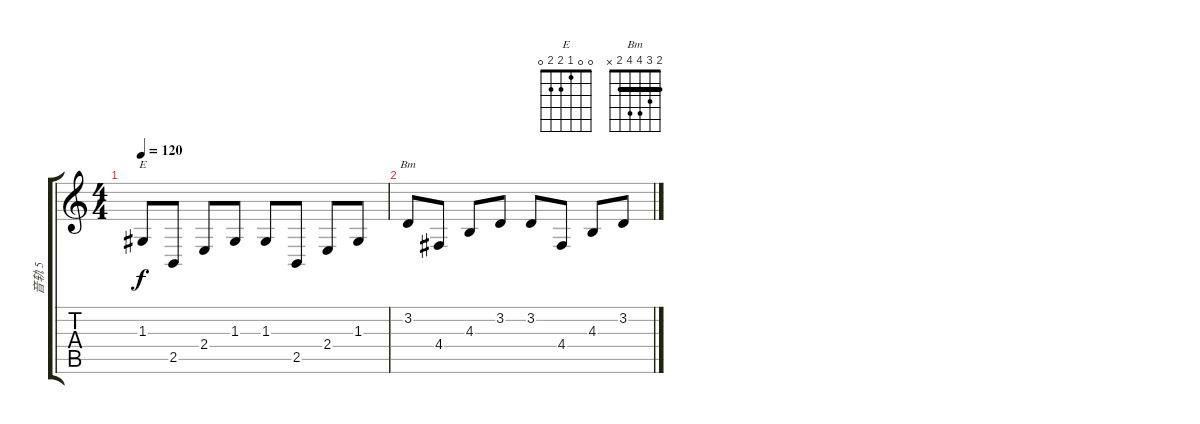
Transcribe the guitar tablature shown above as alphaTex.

\track ("音轨 5" "音轨 5") {instrument acousticgrandpiano}
\staff {score tabs}
\tuning (E4 B3 G3 D3 A2 E2) {hide}
\chord ("E" 0 0 1 2 2 0)
\chord ("Bm" 2 3 4 4 2 x) {barre 2}
\ts (4 4)
\tempo 120
\clef g2
\ks c
1.3.8{ch "E" dy f} 2.5.8 2.4.8 1.3.8 1.3.8 2.5.8 2.4.8 1.3.8 |
3.2.8{ch "Bm"} 4.4.8 4.3.8 3.2.8 3.2.8 4.4.8 4.3.8 3.2.8
